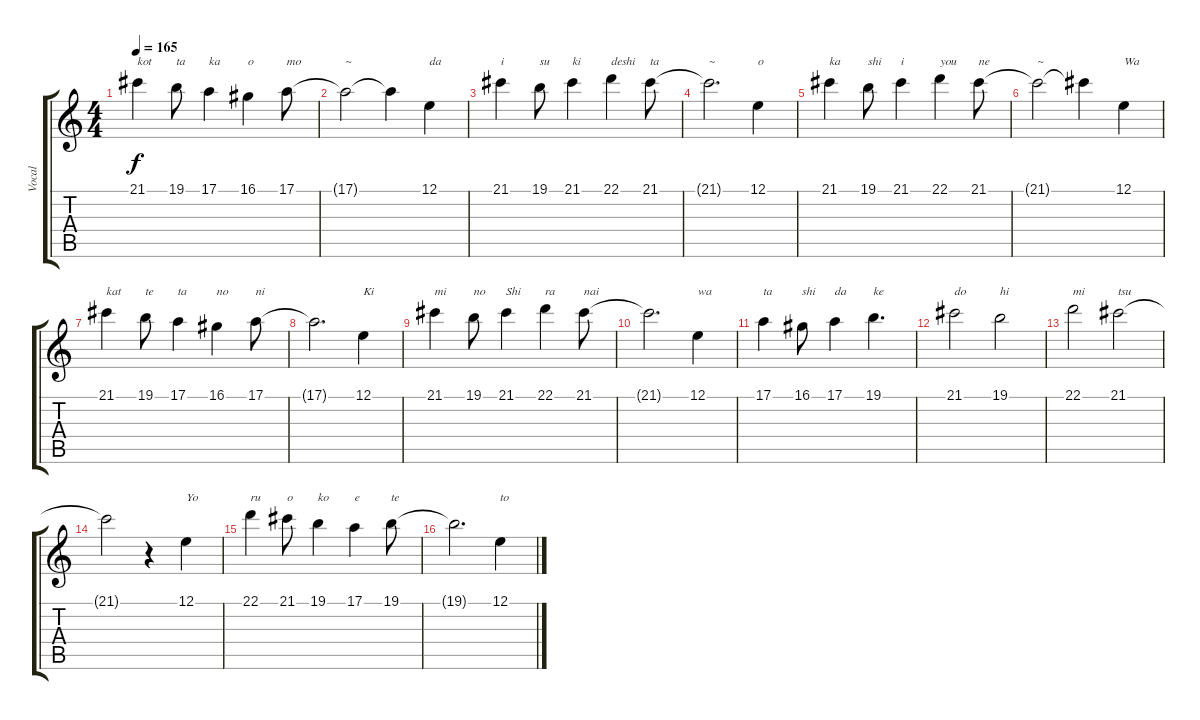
\track ("Vocal" "Vocal") {instrument flute}
\staff {score tabs}
\tuning (E4 B3 G3 D3 A2 E2) {hide}
\ts (4 4)
\tempo 165
\clef g2
\ks c
21.1.4{txt "kot" dy f} 19.1.8{txt "ta"} 17.1.4{txt "ka"} 16.1.4{txt "o"} 17.1.8{txt "mo"} |
17.1{t}.2{txt "~"} 17.1{t}.4 12.1.4{txt "da"} |
21.1.4{txt "i"} 19.1.8{txt "su"} 21.1.4{txt "ki"} 22.1.4{txt "deshi"} 21.1.8{txt "ta"} |
21.1{t}.2{d txt "~"} 12.1.4{txt "o"} |
21.1.4{txt "ka"} 19.1.8{txt "shi"} 21.1.4{txt "i"} 22.1.4{txt "you"} 21.1.8{txt "ne"} |
21.1{t}.2{txt "~"} 21.1{t}.4 12.1.4{txt "Wa"} |
21.1.4{txt "kat"} 19.1.8{txt "te"} 17.1.4{txt "ta"} 16.1.4{txt "no"} 17.1.8{txt "ni"} |
17.1{t}.2{d} 12.1.4{txt "Ki"} |
21.1.4{txt "mi"} 19.1.8{txt "no"} 21.1.4{txt "Shi"} 22.1.4{txt "ra"} 21.1.8{txt "nai"} |
21.1{t}.2{d} 12.1.4{txt "wa"} |
17.1.4{txt "ta"} 16.1.8{txt "shi"} 17.1.4{txt "da"} 19.1.4{d txt "ke"} |
21.1.2{txt "do"} 19.1.2{txt "hi"} |
22.1.2{txt "mi"} 21.1.2{txt "tsu"} |
21.1{t}.2 r.4 12.1.4{txt "Yo"} |
22.1.4{txt "ru"} 21.1.8{txt "o"} 19.1.4{txt "ko"} 17.1.4{txt "e"} 19.1.8{txt "te"} |
19.1{t}.2{d} 12.1.4{txt "to"}
